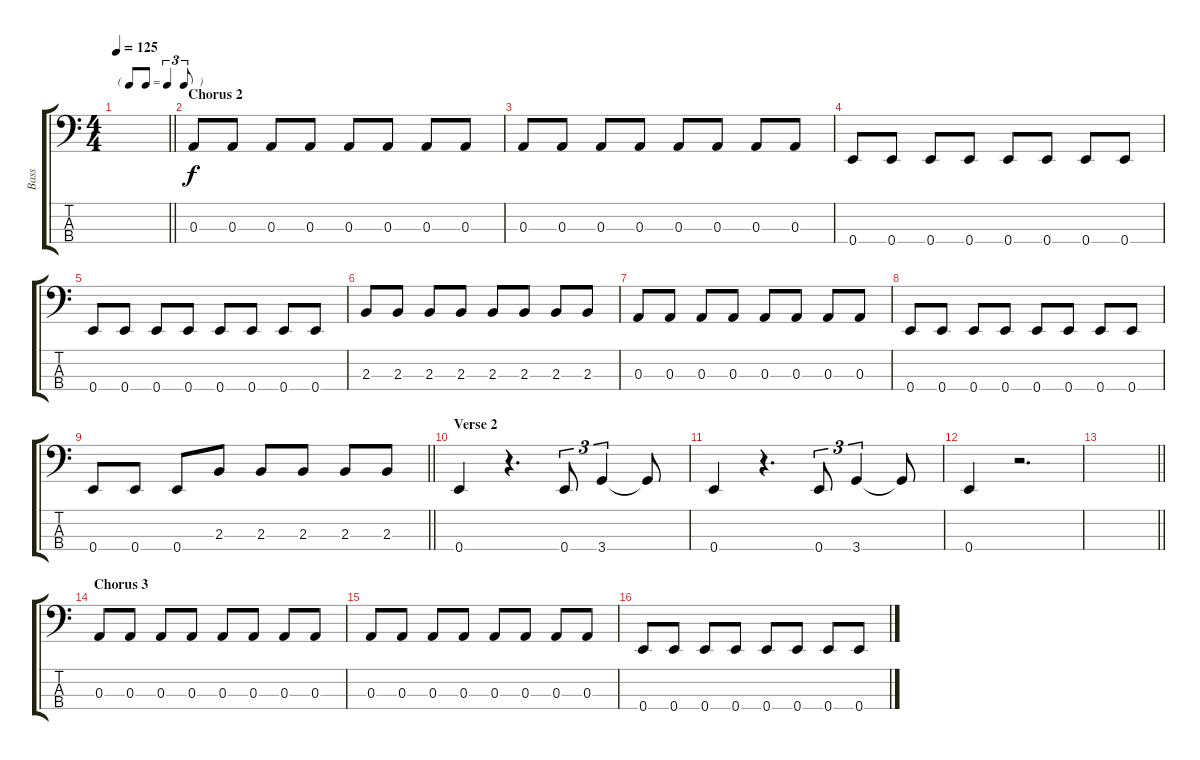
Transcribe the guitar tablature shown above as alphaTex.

\track ("Bass" "Bass") {instrument electricbassfinger}
\staff {score tabs}
\tuning (G2 D2 A1 E1) {hide}
\ts (4 4)
\tf triplet8th
\tempo 125
\clef f4
\barLineRight lightlight
\ks aminor
|
\section ("" "Chorus 2")
0.3.8 0.3.8 0.3.8 0.3.8 0.3.8 0.3.8 0.3.8 0.3.8 |
0.3.8 0.3.8 0.3.8 0.3.8 0.3.8 0.3.8 0.3.8 0.3.8 |
0.4.8 0.4.8 0.4.8 0.4.8 0.4.8 0.4.8 0.4.8 0.4.8 |
0.4.8 0.4.8 0.4.8 0.4.8 0.4.8 0.4.8 0.4.8 0.4.8 |
2.3.8 2.3.8 2.3.8 2.3.8 2.3.8 2.3.8 2.3.8 2.3.8 |
0.3.8 0.3.8 0.3.8 0.3.8 0.3.8 0.3.8 0.3.8 0.3.8 |
0.4.8 0.4.8 0.4.8 0.4.8 0.4.8 0.4.8 0.4.8 0.4.8 |
\barLineRight lightlight
0.4.8 0.4.8 0.4.8 2.3.8 2.3.8 2.3.8 2.3.8 2.3.8 |
\section ("" "Verse 2")
0.4.4 r.4{d} 0.4.8{tu (3 2)} 3.4.4{tu (3 2)} 3.4{t}.8 |
0.4.4 r.4{d} 0.4.8{tu (3 2)} 3.4.4{tu (3 2)} 3.4{t}.8 |
0.4.4 r.2{d} |
\barLineRight lightlight
|
\section ("" "Chorus 3")
0.3.8 0.3.8 0.3.8 0.3.8 0.3.8 0.3.8 0.3.8 0.3.8 |
0.3.8 0.3.8 0.3.8 0.3.8 0.3.8 0.3.8 0.3.8 0.3.8 |
0.4.8 0.4.8 0.4.8 0.4.8 0.4.8 0.4.8 0.4.8 0.4.8
